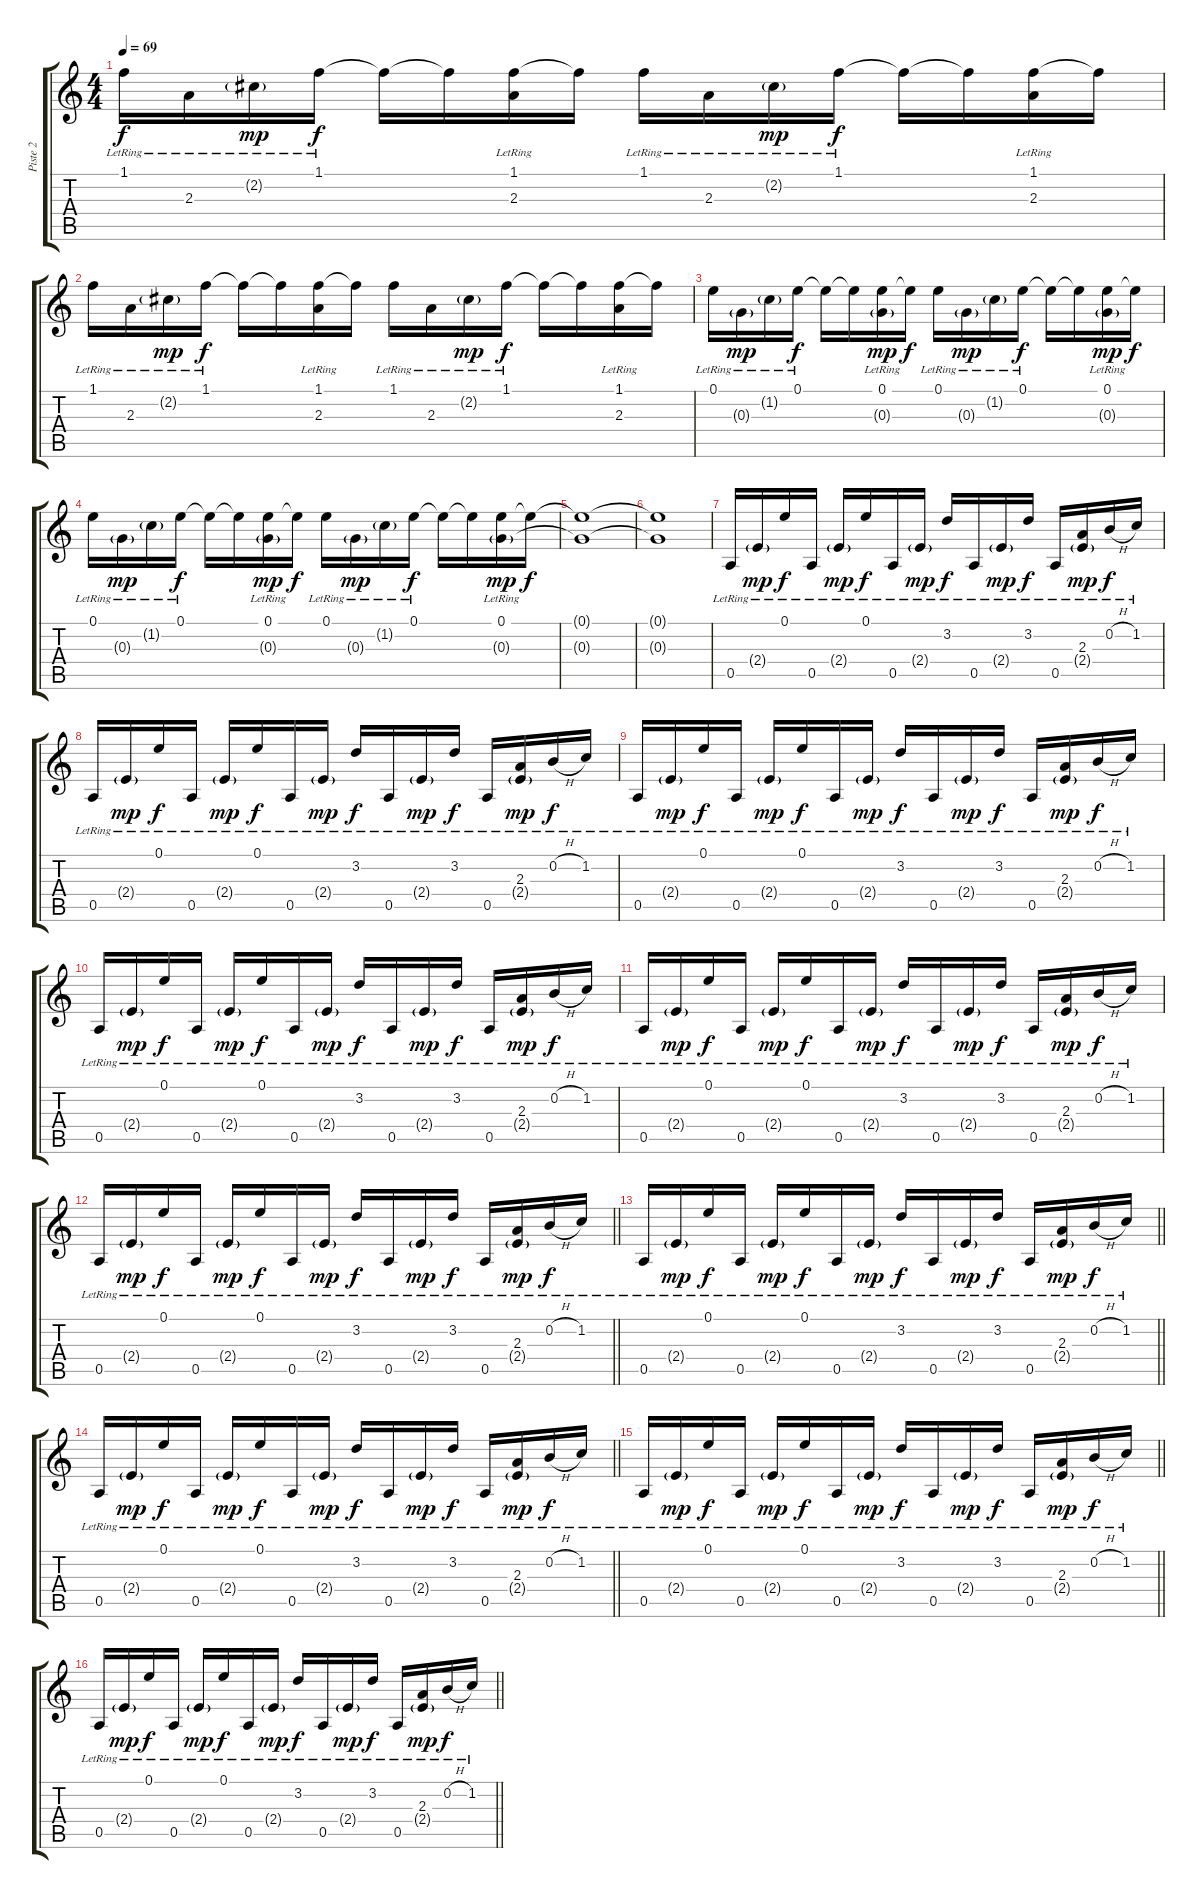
\track ("Piste 2" "Piste 2") {instrument electricguitarjazz}
\staff {score tabs}
\tuning (E4 B3 G3 D3 A2 E2) {hide}
\ts (4 4)
\tempo 69
\clef g2
\ks c
1.1{lr}.16{dy f} 2.3{lr}.16 2.2{g lr}.16{dy mp} 1.1{lr}.16{dy f} 1.1{t}.16 1.1{t}.16 (1.1{lr} 2.3{lr}).16 1.1{t}.16 1.1{lr}.16 2.3{lr}.16 2.2{g lr}.16{dy mp} 1.1{lr}.16{dy f} 1.1{t}.16 1.1{t}.16 (1.1{lr} 2.3{lr}).16 1.1{t}.16 |
1.1{lr}.16 2.3{lr}.16 2.2{g lr}.16{dy mp} 1.1{lr}.16{dy f} 1.1{t}.16 1.1{t}.16 (1.1{lr} 2.3{lr}).16 1.1{t}.16 1.1{lr}.16 2.3{lr}.16 2.2{g lr}.16{dy mp} 1.1{lr}.16{dy f} 1.1{t}.16 1.1{t}.16 (1.1{lr} 2.3{lr}).16 1.1{t}.16 |
0.1{lr}.16 0.3{g lr}.16{dy mp} 1.2{g lr}.16 0.1{lr}.16{dy f} 0.1{t}.16 0.1{t}.16 (0.1{lr} 0.3{g lr}).16{dy mp} 0.1{t}.16{dy f} 0.1{lr}.16 0.3{g lr}.16{dy mp} 1.2{g lr}.16 0.1{lr}.16{dy f} 0.1{t}.16 0.1{t}.16 (0.1{lr} 0.3{g lr}).16{dy mp} 0.1{t}.16{dy f} |
0.1{lr}.16 0.3{g lr}.16{dy mp} 1.2{g lr}.16 0.1{lr}.16{dy f} 0.1{t}.16 0.1{t}.16 (0.1{lr} 0.3{g lr}).16{dy mp} 0.1{t}.16{dy f} 0.1{lr}.16 0.3{g lr}.16{dy mp} 1.2{g lr}.16 0.1{lr}.16{dy f} 0.1{t}.16 0.1{t}.16 (0.1{lr} 0.3{g lr}).16{dy mp} 0.1{t}.16{dy f} |
(0.1{t} 0.3{t}).1 |
(0.1{t} 0.3{t}).1 |
0.5{lr}.16{volume 13 instrument electricguitarjazz} 2.4{g lr}.16{dy mp} 0.1{lr}.16{dy f} 0.5{lr}.16 2.4{g lr}.16{dy mp} 0.1{lr}.16{dy f} 0.5{lr}.16 2.4{g lr}.16{dy mp} 3.2{lr}.16{dy f} 0.5{lr}.16 2.4{g lr}.16{dy mp} 3.2{lr}.16{dy f} 0.5{lr}.16 (2.3 2.4{g lr}).16{dy mp} 0.2{h lr}.16{dy f} 1.2{lr}.16 |
0.5{lr}.16 2.4{g lr}.16{dy mp} 0.1{lr}.16{dy f} 0.5{lr}.16 2.4{g lr}.16{dy mp} 0.1{lr}.16{dy f} 0.5{lr}.16 2.4{g lr}.16{dy mp} 3.2{lr}.16{dy f} 0.5{lr}.16 2.4{g lr}.16{dy mp} 3.2{lr}.16{dy f} 0.5{lr}.16 (2.3{lr} 2.4{g lr}).16{dy mp} 0.2{h lr}.16{dy f} 1.2{lr}.16 |
0.5{lr}.16 2.4{g lr}.16{dy mp} 0.1{lr}.16{dy f} 0.5{lr}.16 2.4{g lr}.16{dy mp} 0.1{lr}.16{dy f} 0.5{lr}.16 2.4{g lr}.16{dy mp} 3.2{lr}.16{dy f} 0.5{lr}.16 2.4{g lr}.16{dy mp} 3.2{lr}.16{dy f} 0.5{lr}.16 (2.3{lr} 2.4{g lr}).16{dy mp} 0.2{h lr}.16{dy f} 1.2{lr}.16 |
0.5{lr}.16 2.4{g lr}.16{dy mp} 0.1{lr}.16{dy f} 0.5{lr}.16 2.4{g lr}.16{dy mp} 0.1{lr}.16{dy f} 0.5{lr}.16 2.4{g lr}.16{dy mp} 3.2{lr}.16{dy f} 0.5{lr}.16 2.4{g lr}.16{dy mp} 3.2{lr}.16{dy f} 0.5{lr}.16 (2.3{lr} 2.4{g lr}).16{dy mp} 0.2{h lr}.16{dy f} 1.2{lr}.16 |
0.5{lr}.16 2.4{g lr}.16{dy mp} 0.1{lr}.16{dy f} 0.5{lr}.16 2.4{g lr}.16{dy mp} 0.1{lr}.16{dy f} 0.5{lr}.16 2.4{g lr}.16{dy mp} 3.2{lr}.16{dy f} 0.5{lr}.16 2.4{g lr}.16{dy mp} 3.2{lr}.16{dy f} 0.5{lr}.16 (2.3{lr} 2.4{g lr}).16{dy mp} 0.2{h lr}.16{dy f} 1.2{lr}.16 |
\barLineRight lightlight
0.5{lr}.16 2.4{g lr}.16{dy mp} 0.1{lr}.16{dy f} 0.5{lr}.16 2.4{g lr}.16{dy mp} 0.1{lr}.16{dy f} 0.5{lr}.16 2.4{g lr}.16{dy mp} 3.2{lr}.16{dy f} 0.5{lr}.16 2.4{g lr}.16{dy mp} 3.2{lr}.16{dy f} 0.5{lr}.16 (2.3{lr} 2.4{g lr}).16{dy mp} 0.2{h lr}.16{dy f} 1.2{lr}.16 |
\barLineRight lightlight
0.5{lr}.16 2.4{g lr}.16{dy mp} 0.1{lr}.16{dy f} 0.5{lr}.16 2.4{g lr}.16{dy mp} 0.1{lr}.16{dy f} 0.5{lr}.16 2.4{g lr}.16{dy mp} 3.2{lr}.16{dy f} 0.5{lr}.16 2.4{g lr}.16{dy mp} 3.2{lr}.16{dy f} 0.5{lr}.16 (2.3{lr} 2.4{g lr}).16{dy mp} 0.2{h lr}.16{dy f} 1.2{lr}.16 |
\barLineRight lightlight
0.5{lr}.16 2.4{g lr}.16{dy mp} 0.1{lr}.16{dy f} 0.5{lr}.16 2.4{g lr}.16{dy mp} 0.1{lr}.16{dy f} 0.5{lr}.16 2.4{g lr}.16{dy mp} 3.2{lr}.16{dy f} 0.5{lr}.16 2.4{g lr}.16{dy mp} 3.2{lr}.16{dy f} 0.5{lr}.16 (2.3{lr} 2.4{g lr}).16{dy mp} 0.2{h lr}.16{dy f} 1.2{lr}.16 |
\barLineRight lightlight
0.5{lr}.16 2.4{g lr}.16{dy mp} 0.1{lr}.16{dy f} 0.5{lr}.16 2.4{g lr}.16{dy mp} 0.1{lr}.16{dy f} 0.5{lr}.16 2.4{g lr}.16{dy mp} 3.2{lr}.16{dy f} 0.5{lr}.16 2.4{g lr}.16{dy mp} 3.2{lr}.16{dy f} 0.5{lr}.16 (2.3{lr} 2.4{g lr}).16{dy mp} 0.2{h lr}.16{dy f} 1.2{lr}.16 |
\barLineRight lightlight
0.5{lr}.16 2.4{g lr}.16{dy mp} 0.1{lr}.16{dy f} 0.5{lr}.16 2.4{g lr}.16{dy mp} 0.1{lr}.16{dy f} 0.5{lr}.16 2.4{g lr}.16{dy mp} 3.2{lr}.16{dy f} 0.5{lr}.16 2.4{g lr}.16{dy mp} 3.2{lr}.16{dy f} 0.5{lr}.16 (2.3{lr} 2.4{g lr}).16{dy mp} 0.2{h lr}.16{dy f} 1.2{lr}.16
